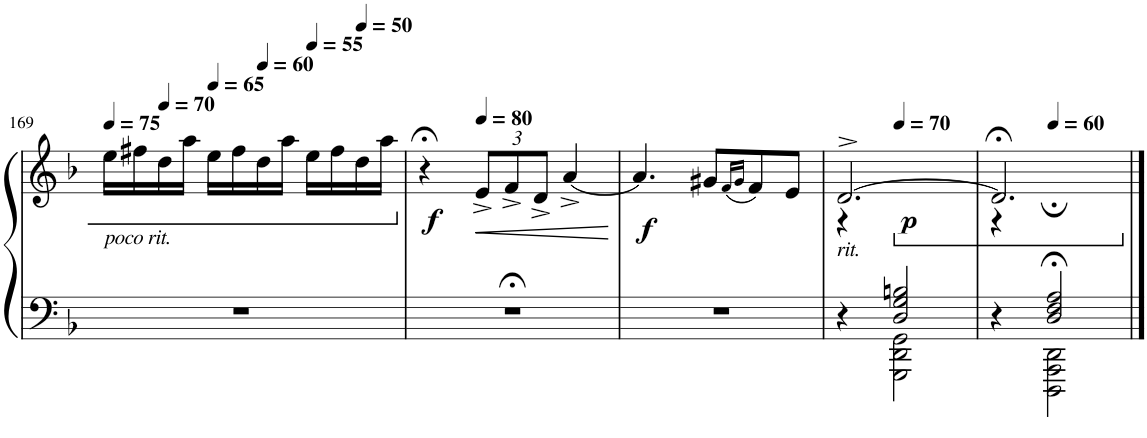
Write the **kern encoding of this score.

**kern	**kern	**dynam
*part1	*part1	*part1
*staff2	*staff1	*staff1/2
*I"Piano	*	*
*I'Pno.	*	*
!!LO:PB:g=z
*clefF4	*clefG2	*
*k[b-]	*k[b-]	*
*M3/4	*M3/4	*
*MM75	*MM75	*
=169	=169	=169
!	!LO:TX:b:i:t=poco rit.	!
2.r	16ee\LL	.
.	16ff#X\	.
*	*MM70	*
.	16dd\	.
.	16aa\JJ	.
*	*MM65	*
.	16ee\LL	.
.	16ff#\	.
*	*MM60	*
.	16dd\	.
.	16aa\JJ	.
*	*MM55	*
.	16ee\LL	.
.	16ff#\	.
*	*MM50	*
.	16dd\	.
.	16aa\JJ	.
=170	=170	=170
!	!	!LO:DY:b
2.r;<	4r;<	f
*	*Xbrackettup	*
*	*MM80	*
!	!	!LO:HP:b
.	12e^/L	<
.	12f^/	.
.	12d^/J	.
.	[4a^/	.
.	.	[
=171	=171	=171
!	!	!LO:DY:b
2.r	4.a/]	f
.	8g#X/L	.
.	(16qf/LL	.
.	16qg#/JJ	.
.	8f/)	.
.	8e/J	.
=172	=172	=172
*^	*^	*
!	!	!LO:TX:b:i:t=rit.	!	!
4ryy	4r	[2.d^/	4r	.
*ped	*	*	*	*
*	*	*MM70	*	*
!	!	!	!	!LO:DY:b
2D/ 2G/ 2Bn/	2GGG\ 2DD\ 2GG\	.	2ryy	p
=173	=173	=173	=173	=173
4ryy	4r	2.d;</]	4r	.
*	*	*MM60	*	*
2D/; 2F/; 2A/;	2DDD\;< 2AAA\;< 2DD\;<	.	2ryy	.
*	*	*Xped	*	*
*v	*v	*	*	*
*	*v	*v	*
==	==	==
*-	*-	*-
